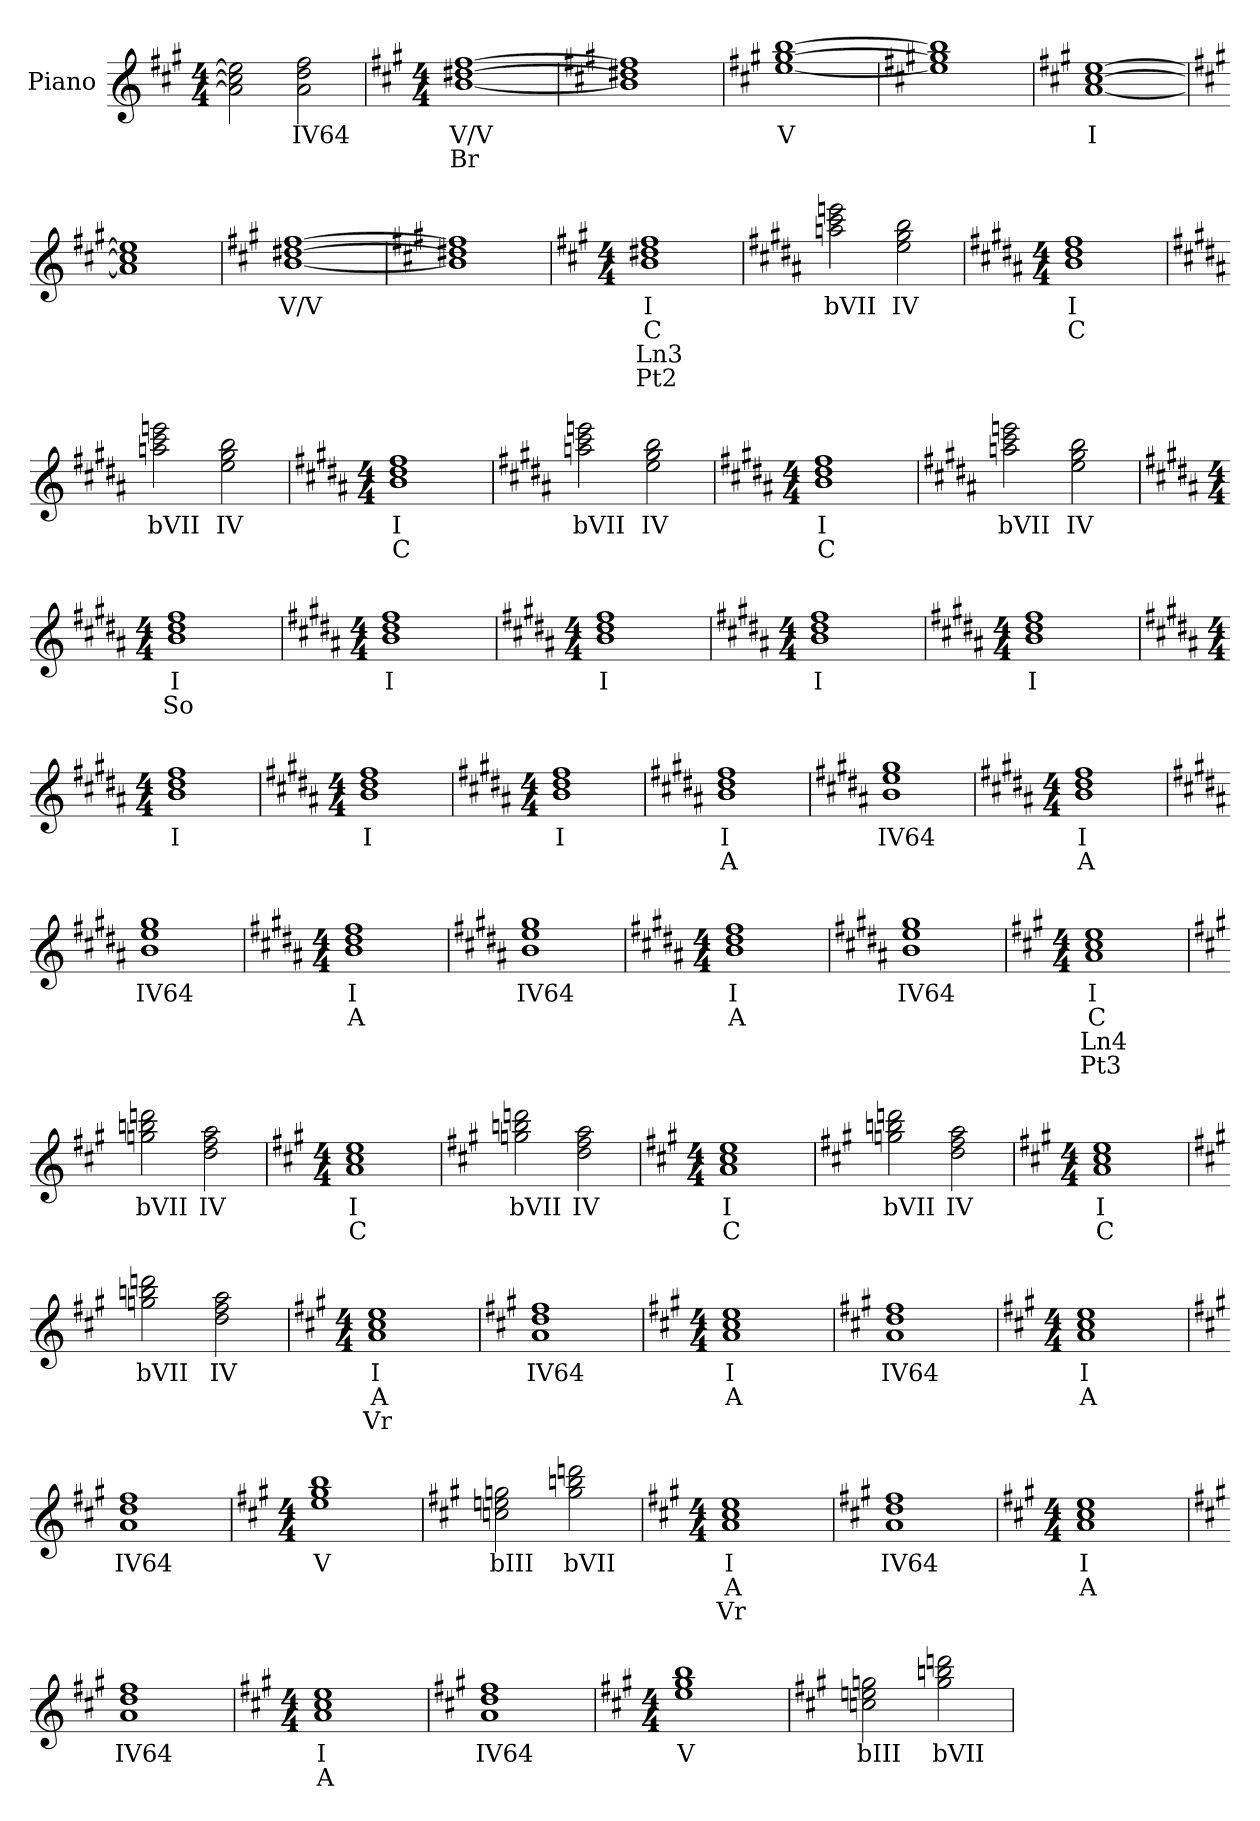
**kern	**text	**text	**text	**text
*part1	*part1	*part1	*part1	*part1
*staff1	*staff1	*staff1	*staff1	*staff1
*I"Piano	*	*	*	*
*I'Pno	*	*	*	*
*k[f#c#g#]	*	*	*	*
*A:	*	*	*	*
*M4/4	*	*	*	*
=	=	=	=	=
2a] 2cc#] 2ee]	.	.	.	.
2a 2dd 2ff#	IV64	.	.	.
=	=	=	=	=
*k[f#c#g#]	*	*	*	*
*A:	*	*	*	*
*M4/4	*	*	*	*
[1b [1dd#X [1ff#	V/V	Br	.	.
=	=	=	=	=
*k[f#c#g#]	*	*	*	*
*A:	*	*	*	*
1b] 1dd#X] 1ff#]	.	.	.	.
=	=	=	=	=
*k[f#c#g#]	*	*	*	*
*A:	*	*	*	*
[1ee [1gg# [1bb	V	.	.	.
=	=	=	=	=
*k[f#c#g#]	*	*	*	*
*A:	*	*	*	*
1ee] 1gg#] 1bb]	.	.	.	.
=	=	=	=	=
*k[f#c#g#]	*	*	*	*
*A:	*	*	*	*
[1a [1cc# [1ee	I	.	.	.
=	=	=	=	=
*k[f#c#g#]	*	*	*	*
*A:	*	*	*	*
1a] 1cc#] 1ee]	.	.	.	.
=	=	=	=	=
*k[f#c#g#]	*	*	*	*
*A:	*	*	*	*
[1b [1dd#X [1ff#	V/V	.	.	.
=	=	=	=	=
*k[f#c#g#]	*	*	*	*
*A:	*	*	*	*
1b] 1dd#X] 1ff#]	.	.	.	.
=	=	=	=	=
*k[f#c#g#]	*	*	*	*
*A:	*	*	*	*
*M4/4	*	*	*	*
1b 1dd#X 1ff#	I	C	Ln3	Pt2
=	=	=	=	=
*k[f#c#g#d#a#]	*	*	*	*
*B:	*	*	*	*
2aan 2ccc# 2eeen	bVII	.	.	.
2ee 2gg# 2bb	IV	.	.	.
=	=	=	=	=
*k[f#c#g#d#a#]	*	*	*	*
*B:	*	*	*	*
*M4/4	*	*	*	*
1b 1dd# 1ff#	I	C	.	.
=	=	=	=	=
*k[f#c#g#d#a#]	*	*	*	*
*B:	*	*	*	*
2aan 2ccc# 2eeen	bVII	.	.	.
2ee 2gg# 2bb	IV	.	.	.
=	=	=	=	=
*k[f#c#g#d#a#]	*	*	*	*
*B:	*	*	*	*
*M4/4	*	*	*	*
1b 1dd# 1ff#	I	C	.	.
=	=	=	=	=
*k[f#c#g#d#a#]	*	*	*	*
*B:	*	*	*	*
2aan 2ccc# 2eeen	bVII	.	.	.
2ee 2gg# 2bb	IV	.	.	.
=	=	=	=	=
*k[f#c#g#d#a#]	*	*	*	*
*B:	*	*	*	*
*M4/4	*	*	*	*
1b 1dd# 1ff#	I	C	.	.
=	=	=	=	=
*k[f#c#g#d#a#]	*	*	*	*
*B:	*	*	*	*
2aan 2ccc# 2eeen	bVII	.	.	.
2ee 2gg# 2bb	IV	.	.	.
=	=	=	=	=
*k[f#c#g#d#a#]	*	*	*	*
*B:	*	*	*	*
*M4/4	*	*	*	*
1b 1dd# 1ff#	I	So	.	.
=	=	=	=	=
*k[f#c#g#d#a#]	*	*	*	*
*B:	*	*	*	*
*M4/4	*	*	*	*
1b 1dd# 1ff#	I	.	.	.
=	=	=	=	=
*k[f#c#g#d#a#]	*	*	*	*
*B:	*	*	*	*
*M4/4	*	*	*	*
1b 1dd# 1ff#	I	.	.	.
=	=	=	=	=
*k[f#c#g#d#a#]	*	*	*	*
*B:	*	*	*	*
*M4/4	*	*	*	*
1b 1dd# 1ff#	I	.	.	.
=	=	=	=	=
*k[f#c#g#d#a#]	*	*	*	*
*B:	*	*	*	*
*M4/4	*	*	*	*
1b 1dd# 1ff#	I	.	.	.
=	=	=	=	=
*k[f#c#g#d#a#]	*	*	*	*
*B:	*	*	*	*
*M4/4	*	*	*	*
1b 1dd# 1ff#	I	.	.	.
=	=	=	=	=
*k[f#c#g#d#a#]	*	*	*	*
*B:	*	*	*	*
*M4/4	*	*	*	*
1b 1dd# 1ff#	I	.	.	.
=	=	=	=	=
*k[f#c#g#d#a#]	*	*	*	*
*B:	*	*	*	*
*M4/4	*	*	*	*
1b 1dd# 1ff#	I	.	.	.
=	=	=	=	=
*k[f#c#g#d#a#]	*	*	*	*
*B:	*	*	*	*
1b 1dd# 1ff#	I	A	.	.
=	=	=	=	=
*k[f#c#g#d#a#]	*	*	*	*
*B:	*	*	*	*
1b 1ee 1gg#	IV64	.	.	.
=	=	=	=	=
*k[f#c#g#d#a#]	*	*	*	*
*B:	*	*	*	*
*M4/4	*	*	*	*
1b 1dd# 1ff#	I	A	.	.
=	=	=	=	=
*k[f#c#g#d#a#]	*	*	*	*
*B:	*	*	*	*
1b 1ee 1gg#	IV64	.	.	.
=	=	=	=	=
*k[f#c#g#d#a#]	*	*	*	*
*B:	*	*	*	*
*M4/4	*	*	*	*
1b 1dd# 1ff#	I	A	.	.
=	=	=	=	=
*k[f#c#g#d#a#]	*	*	*	*
*B:	*	*	*	*
1b 1ee 1gg#	IV64	.	.	.
=	=	=	=	=
*k[f#c#g#d#a#]	*	*	*	*
*B:	*	*	*	*
*M4/4	*	*	*	*
1b 1dd# 1ff#	I	A	.	.
=	=	=	=	=
*k[f#c#g#d#a#]	*	*	*	*
*B:	*	*	*	*
1b 1ee 1gg#	IV64	.	.	.
=	=	=	=	=
*k[f#c#g#]	*	*	*	*
*A:	*	*	*	*
*M4/4	*	*	*	*
1a 1cc# 1ee	I	C	Ln4	Pt3
=	=	=	=	=
*k[f#c#g#]	*	*	*	*
*A:	*	*	*	*
2ggn 2bbn 2dddn	bVII	.	.	.
2dd 2ff# 2aa	IV	.	.	.
=	=	=	=	=
*k[f#c#g#]	*	*	*	*
*A:	*	*	*	*
*M4/4	*	*	*	*
1a 1cc# 1ee	I	C	.	.
=	=	=	=	=
*k[f#c#g#]	*	*	*	*
*A:	*	*	*	*
2ggn 2bbn 2dddn	bVII	.	.	.
2dd 2ff# 2aa	IV	.	.	.
=	=	=	=	=
*k[f#c#g#]	*	*	*	*
*A:	*	*	*	*
*M4/4	*	*	*	*
1a 1cc# 1ee	I	C	.	.
=	=	=	=	=
*k[f#c#g#]	*	*	*	*
*A:	*	*	*	*
2ggn 2bbn 2dddn	bVII	.	.	.
2dd 2ff# 2aa	IV	.	.	.
=	=	=	=	=
*k[f#c#g#]	*	*	*	*
*A:	*	*	*	*
*M4/4	*	*	*	*
1a 1cc# 1ee	I	C	.	.
=	=	=	=	=
*k[f#c#g#]	*	*	*	*
*A:	*	*	*	*
2ggn 2bbn 2dddn	bVII	.	.	.
2dd 2ff# 2aa	IV	.	.	.
=	=	=	=	=
*k[f#c#g#]	*	*	*	*
*A:	*	*	*	*
*M4/4	*	*	*	*
1a 1cc# 1ee	I	A	Vr	.
=	=	=	=	=
*k[f#c#g#]	*	*	*	*
*A:	*	*	*	*
1a 1dd 1ff#	IV64	.	.	.
=	=	=	=	=
*k[f#c#g#]	*	*	*	*
*A:	*	*	*	*
*M4/4	*	*	*	*
1a 1cc# 1ee	I	A	.	.
=	=	=	=	=
*k[f#c#g#]	*	*	*	*
*A:	*	*	*	*
1a 1dd 1ff#	IV64	.	.	.
=	=	=	=	=
*k[f#c#g#]	*	*	*	*
*A:	*	*	*	*
*M4/4	*	*	*	*
1a 1cc# 1ee	I	A	.	.
=	=	=	=	=
*k[f#c#g#]	*	*	*	*
*A:	*	*	*	*
1a 1dd 1ff#	IV64	.	.	.
=	=	=	=	=
*k[f#c#g#]	*	*	*	*
*A:	*	*	*	*
*M4/4	*	*	*	*
1ee 1gg# 1bb	V	.	.	.
=	=	=	=	=
*k[f#c#g#]	*	*	*	*
*A:	*	*	*	*
2ccn 2een 2ggn	bIII	.	.	.
2gg 2bbn 2dddn	bVII	.	.	.
=	=	=	=	=
*k[f#c#g#]	*	*	*	*
*A:	*	*	*	*
*M4/4	*	*	*	*
1a 1cc# 1ee	I	A	Vr	.
=	=	=	=	=
*k[f#c#g#]	*	*	*	*
*A:	*	*	*	*
1a 1dd 1ff#	IV64	.	.	.
=	=	=	=	=
*k[f#c#g#]	*	*	*	*
*A:	*	*	*	*
*M4/4	*	*	*	*
1a 1cc# 1ee	I	A	.	.
=	=	=	=	=
*k[f#c#g#]	*	*	*	*
*A:	*	*	*	*
1a 1dd 1ff#	IV64	.	.	.
=	=	=	=	=
*k[f#c#g#]	*	*	*	*
*A:	*	*	*	*
*M4/4	*	*	*	*
1a 1cc# 1ee	I	A	.	.
=	=	=	=	=
*k[f#c#g#]	*	*	*	*
*A:	*	*	*	*
1a 1dd 1ff#	IV64	.	.	.
=	=	=	=	=
*k[f#c#g#]	*	*	*	*
*A:	*	*	*	*
*M4/4	*	*	*	*
1ee 1gg# 1bb	V	.	.	.
=	=	=	=	=
*k[f#c#g#]	*	*	*	*
*A:	*	*	*	*
2ccn 2een 2ggn	bIII	.	.	.
2gg 2bbn 2dddn	bVII	.	.	.
=	=	=	=	=
*-	*-	*-	*-	*-
